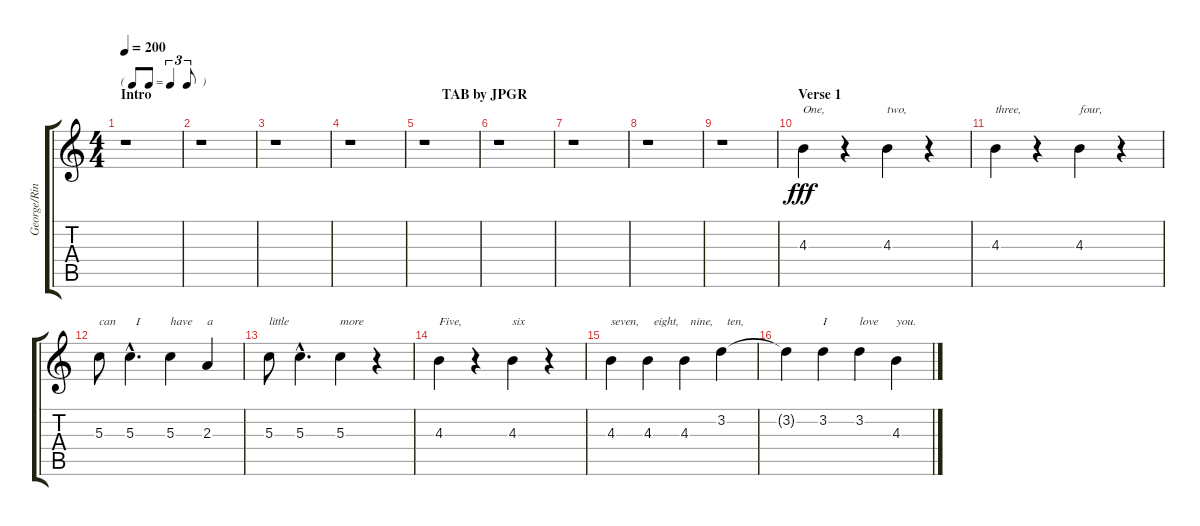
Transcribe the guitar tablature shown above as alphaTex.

\track ("George/Ringo" "George/Rin") {instrument acousticguitarsteel}
\staff {score tabs}
\tuning (E4 B3 G3 D3 A2 E2) {hide}
\ts (4 4)
\tf triplet8th
\section ("" "Intro                                                                                   TAB by JPGR")
\tempo 200
\clef g2
\ks c
r.1{dy fff instrument acousticguitarsteel} |
r.1 |
r.1 |
r.1 |
r.1 |
r.1 |
r.1 |
r.1 |
r.1 |
\section ("" "Verse 1")
4.3.4{txt "One,"} r.4 4.3.4{txt "two,"} r.4 |
4.3.4{txt "three,"} r.4 4.3.4{txt "four,"} r.4 |
5.3.8{txt "can"} 5.3{hac}.4{d txt "  I"} 5.3.4{txt "have"} 2.3.4{txt "a"} |
5.3.8{txt "little"} 5.3{hac}.4{d} 5.3.4{txt "more"} r.4 |
4.3.4{txt "Five,"} r.4 4.3.4{txt "six"} r.4 |
4.3.4{txt "seven,"} 4.3.4{txt "  eight,"} 4.3.4{txt "  nine,"} 3.2.4{txt "  ten,"} |
3.2{t}.4 3.2.4{txt "I"} 3.2.4{txt "love"} 4.3.4{txt "you."}
